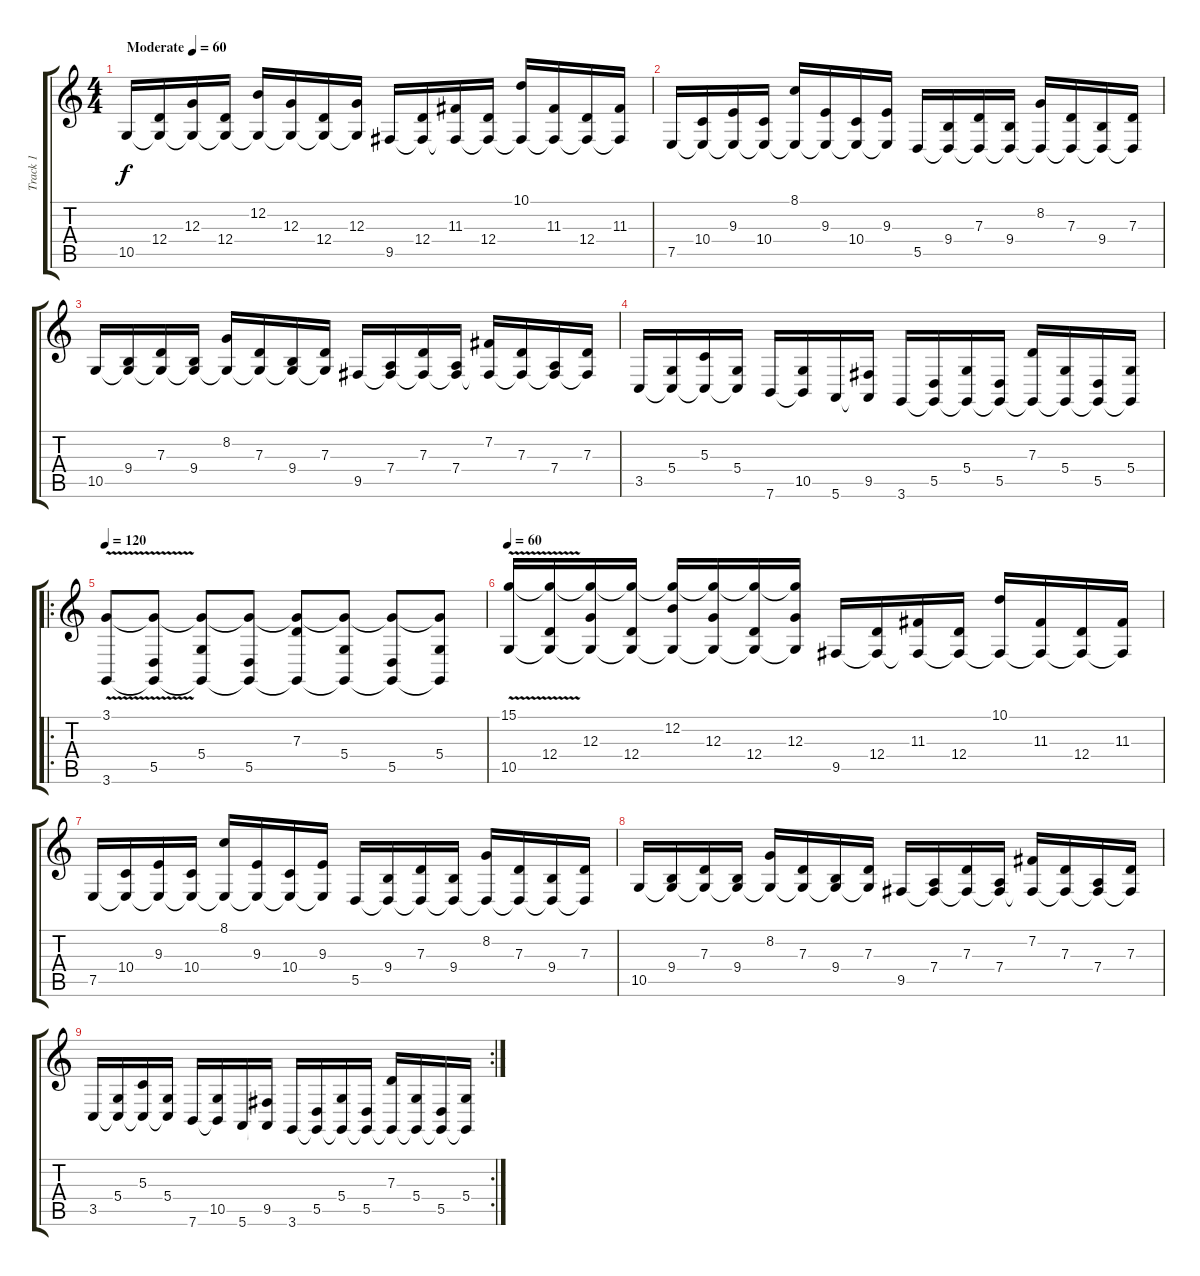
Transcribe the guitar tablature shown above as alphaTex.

\track ("Track 1" "Track 1") {instrument viola}
\staff {score tabs}
\tuning (E4 B3 G3 D3 A2 E2) {hide}
\ts (4 4)
\tempo (60 "Moderate")
\clef g2
\ks c
10.5.16{dy f instrument viola} (12.4 10.5{t}).16 (12.3 10.5{t}).16 (12.4 10.5{t}).16 (12.2 10.5{t}).16 (12.3 10.5{t}).16 (12.4 10.5{t}).16 (12.3 10.5{t}).16 9.5.16 (12.4 9.5{t}).16 (11.3 9.5{t}).16 (12.4 9.5{t}).16 (10.1 9.5{t}).16 (11.3 9.5{t}).16 (12.4 9.5{t}).16 (11.3 9.5{t}).16 |
7.5.16 (10.4 7.5{t}).16 (9.3 7.5{t}).16 (10.4 7.5{t}).16 (8.1 7.5{t}).16 (9.3 7.5{t}).16 (10.4 7.5{t}).16 (9.3 7.5{t}).16 5.5.16 (9.4 5.5{t}).16 (7.3 5.5{t}).16 (9.4 5.5{t}).16 (8.2 5.5{t}).16 (7.3 5.5{t}).16 (9.4 5.5{t}).16 (7.3 5.5{t}).16 |
10.5.16 (9.4 10.5{t}).16 (7.3 10.5{t}).16 (9.4 10.5{t}).16 (8.2 10.5{t}).16 (7.3 10.5{t}).16 (9.4 10.5{t}).16 (7.3 10.5{t}).16 9.5.16 (7.4 9.5{t}).16 (7.3 9.5{t}).16 (7.4 9.5{t}).16 (7.2 9.5{t}).16 (7.3 9.5{t}).16 (7.4 9.5{t}).16 (7.3 9.5{t}).16 |
3.5.16 (5.4 3.5{t}).16 (5.3 3.5{t}).16 (5.4 3.5{t}).16 7.6.16 (10.5 7.6{t}).16 5.6.16 (9.5 5.6{t}).16 3.6.16 (5.5 3.6{t}).16 (5.4 3.6{t}).16 (5.5 3.6{t}).16 (7.3 3.6{t}).16 (5.4 3.6{t}).16 (5.5 3.6{t}).16 (5.4 3.6{t}).16 |
\ro
\tempo 120
(3.1{v} 3.6).8 (3.1{t} 5.5 3.6{t}).8 (3.1{t} 5.4 3.6{t}).8 (3.1{t} 5.5 3.6{t}).8 (3.1{t} 7.3 3.6{t}).8 (3.1{t} 5.4 3.6{t}).8 (3.1{t} 5.5 3.6{t}).8 (3.1{t} 5.4 3.6{t}).8 |
\tempo 60
(15.1{v} 10.5).16 (15.1{t} 12.4 10.5{t}).16 (15.1{t} 12.3 10.5{t}).16 (15.1{t} 12.4 10.5{t}).16 (15.1{t} 12.2 10.5{t}).16 (15.1{t} 12.3 10.5{t}).16 (15.1{t} 12.4 10.5{t}).16 (15.1{t} 12.3 10.5{t}).16 9.5.16 (12.4 9.5{t}).16 (11.3 9.5{t}).16 (12.4 9.5{t}).16 (10.1 9.5{t}).16 (11.3 9.5{t}).16 (12.4 9.5{t}).16 (11.3 9.5{t}).16 |
7.5.16 (10.4 7.5{t}).16 (9.3 7.5{t}).16 (10.4 7.5{t}).16 (8.1 7.5{t}).16 (9.3 7.5{t}).16 (10.4 7.5{t}).16 (9.3 7.5{t}).16 5.5.16 (9.4 5.5{t}).16 (7.3 5.5{t}).16 (9.4 5.5{t}).16 (8.2 5.5{t}).16 (7.3 5.5{t}).16 (9.4 5.5{t}).16 (7.3 5.5{t}).16 |
10.5.16 (9.4 10.5{t}).16 (7.3 10.5{t}).16 (9.4 10.5{t}).16 (8.2 10.5{t}).16 (7.3 10.5{t}).16 (9.4 10.5{t}).16 (7.3 10.5{t}).16 9.5.16 (7.4 9.5{t}).16 (7.3 9.5{t}).16 (7.4 9.5{t}).16 (7.2 9.5{t}).16 (7.3 9.5{t}).16 (7.4 9.5{t}).16 (7.3 9.5{t}).16 |
\rc 2
3.5.16 (5.4 3.5{t}).16 (5.3 3.5{t}).16 (5.4 3.5{t}).16 7.6.16 (10.5 7.6{t}).16 5.6.16 (9.5 5.6{t}).16 3.6.16 (5.5 3.6{t}).16 (5.4 3.6{t}).16 (5.5 3.6{t}).16 (7.3 3.6{t}).16 (5.4 3.6{t}).16 (5.5 3.6{t}).16 (5.4 3.6{t}).16
